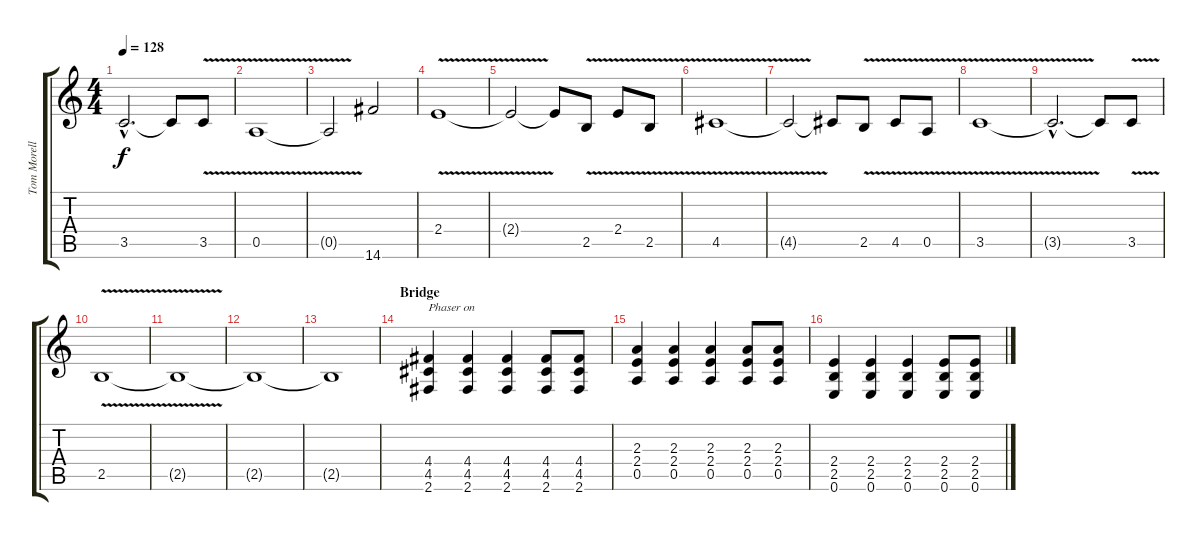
\track ("Tom Morello 2" "Tom Morell") {instrument distortionguitar}
\staff {score tabs}
\tuning (E4 B3 G3 D3 A2 E2) {hide}
\ts (4 4)
\tempo 128
\clef g2
\ks c
3.5{hac t}.2{d dy f} 3.5{t}.8 3.5{v}.8 |
0.5{v}.1 |
0.5{t}.2 14.6.2 |
2.4{v}.1 |
2.4{t}.2 2.4{t}.8 2.5{v}.8 2.4{v}.8 2.5{v}.8 |
4.5{v}.1 |
4.5{t}.2 4.5{t}.8 2.5{v}.8 4.5{v}.8 0.5{v}.8 |
3.5{v}.1 |
3.5{hac t}.2{d} 3.5{t}.8 3.5{v}.8 |
2.5{v}.1 |
2.5{t}.1 |
2.5{t}.1 |
2.5{t}.1 |
\section ("" "Bridge")
(4.4 4.5 2.6).4{txt "Phaser on"} (4.4 4.5 2.6).4 (4.4 4.5 2.6).4 (4.4 4.5 2.6).8 (4.4 4.5 2.6).8 |
(2.3 2.4 0.5).4 (2.3 2.4 0.5).4 (2.3 2.4 0.5).4 (2.3 2.4 0.5).8 (2.3 2.4 0.5).8 |
(2.4 2.5 0.6).4 (2.4 2.5 0.6).4 (2.4 2.5 0.6).4 (2.4 2.5 0.6).8 (2.4 2.5 0.6).8
